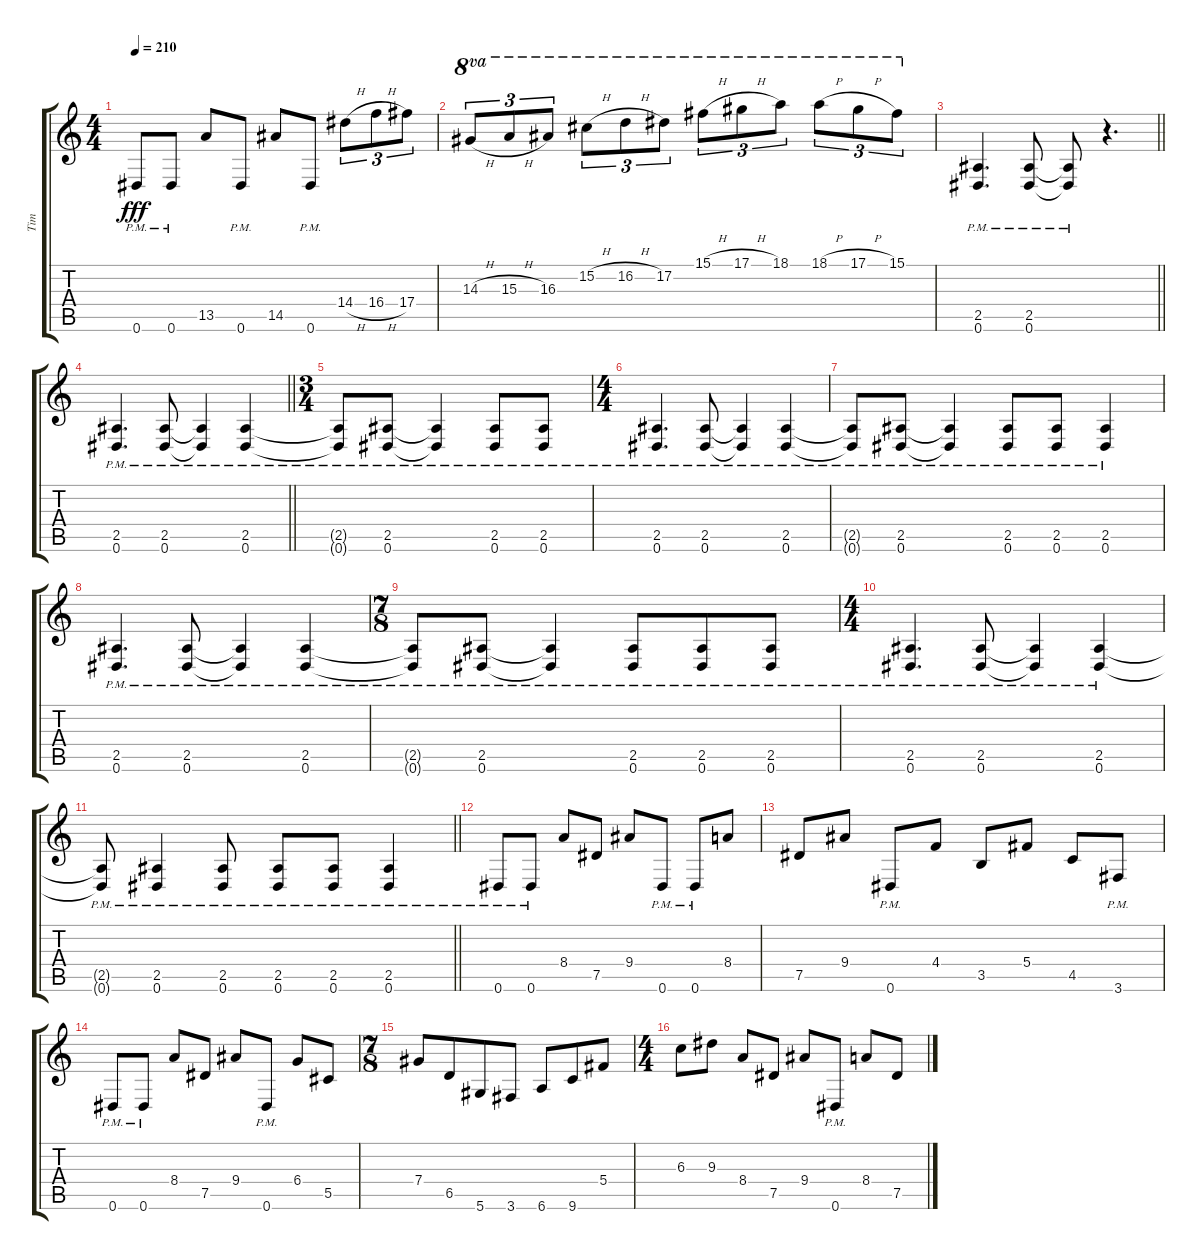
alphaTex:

\track ("Tim" "Tim") {instrument overdrivenguitar}
\staff {score tabs}
\tuning (Eb4 Bb3 Gb3 Db3 Ab2 Eb2) {hide}
\ts (4 4)
\tempo 210
\clef g2
\ks c
0.6{pm}.8{dy fff} 0.6{pm}.8 13.5.8 0.6{pm}.8 14.5.8 0.6{pm}.8 14.4{h}.8{tu (3 2)} 16.4{h}.8{tu (3 2)} 17.4.8{tu (3 2)} |
14.3{h}.8{tu (3 2) ot 8va} 15.3{h}.8{tu (3 2) ot 8va} 16.3.8{tu (3 2) ot 8va} 15.2{h}.8{tu (3 2) ot 8va} 16.2{h}.8{tu (3 2) ot 8va} 17.2.8{tu (3 2) ot 8va} 15.1{h}.8{tu (3 2) ot 8va} 17.1{h}.8{tu (3 2) ot 8va} 18.1.8{tu (3 2) ot 8va} 18.1{h}.8{tu (3 2) ot 8va} 17.1{h}.8{tu (3 2) ot 8va} 15.1.8{tu (3 2) ot 8va} |
\barLineRight lightlight
(2.5{pm} 0.6{pm}).4{d} (2.5{pm} 0.6{pm}).8 (2.5{pm t} 0.6{pm t}).8 r.4{d} |
\barLineRight lightlight
(2.5{pm} 0.6{pm}).4{d} (2.5{pm} 0.6{pm}).8 (2.5{pm t} 0.6{pm t}).4 (2.5{pm} 0.6{pm}).4 |
\ts (3 4)
(2.5{pm t} 0.6{pm t}).8 (2.5{pm} 0.6{pm}).8 (2.5{pm t} 0.6{pm t}).4 (2.5{pm} 0.6{pm}).8 (2.5{pm} 0.6{pm}).8 |
\ts (4 4)
(2.5{pm} 0.6{pm}).4{d} (2.5{pm} 0.6{pm}).8 (2.5{pm t} 0.6{pm t}).4 (2.5{pm} 0.6{pm}).4 |
(2.5{pm t} 0.6{pm t}).8 (2.5{pm} 0.6{pm}).8 (2.5{pm t} 0.6{pm t}).4 (2.5{pm} 0.6{pm}).8 (2.5{pm} 0.6{pm}).8 (2.5{pm} 0.6{pm}).4 |
(2.5{pm} 0.6{pm}).4{d} (2.5{pm} 0.6{pm}).8 (2.5{pm t} 0.6{pm t}).4 (2.5{pm} 0.6{pm}).4 |
\ts (7 8)
(2.5{pm t} 0.6{pm t}).8 (2.5{pm} 0.6{pm}).8 (2.5{pm t} 0.6{pm t}).4 (2.5{pm} 0.6{pm}).8 (2.5{pm} 0.6{pm}).8 (2.5{pm} 0.6{pm}).8 |
\ts (4 4)
(2.5{pm} 0.6{pm}).4{d} (2.5{pm} 0.6{pm}).8 (2.5{pm t} 0.6{pm t}).4 (2.5{pm} 0.6{pm}).4 |
\barLineRight lightlight
(2.5{pm t} 0.6{pm t}).8 (2.5{pm} 0.6{pm}).4 (2.5{pm} 0.6{pm}).8 (2.5{pm} 0.6{pm}).8 (2.5{pm} 0.6{pm}).8 (2.5{pm} 0.6{pm}).4 |
0.6{pm}.8 0.6{pm}.8 8.4.8 7.5.8 9.4.8 0.6{pm}.8 0.6{pm}.8 8.4.8 |
7.5.8 9.4.8 0.6{pm}.8 4.4.8 3.5.8 5.4.8 4.5.8 3.6{pm}.8 |
0.6{pm}.8 0.6{pm}.8 8.4.8 7.5.8 9.4.8 0.6{pm}.8 6.4.8 5.5.8 |
\ts (7 8)
7.4.8 6.5.8 5.6.8 3.6.8 6.6.8 9.6.8 5.4.8 |
\ts (4 4)
6.3.8 9.3.8 8.4.8 7.5.8 9.4.8 0.6{pm}.8 8.4.8 7.5.8
